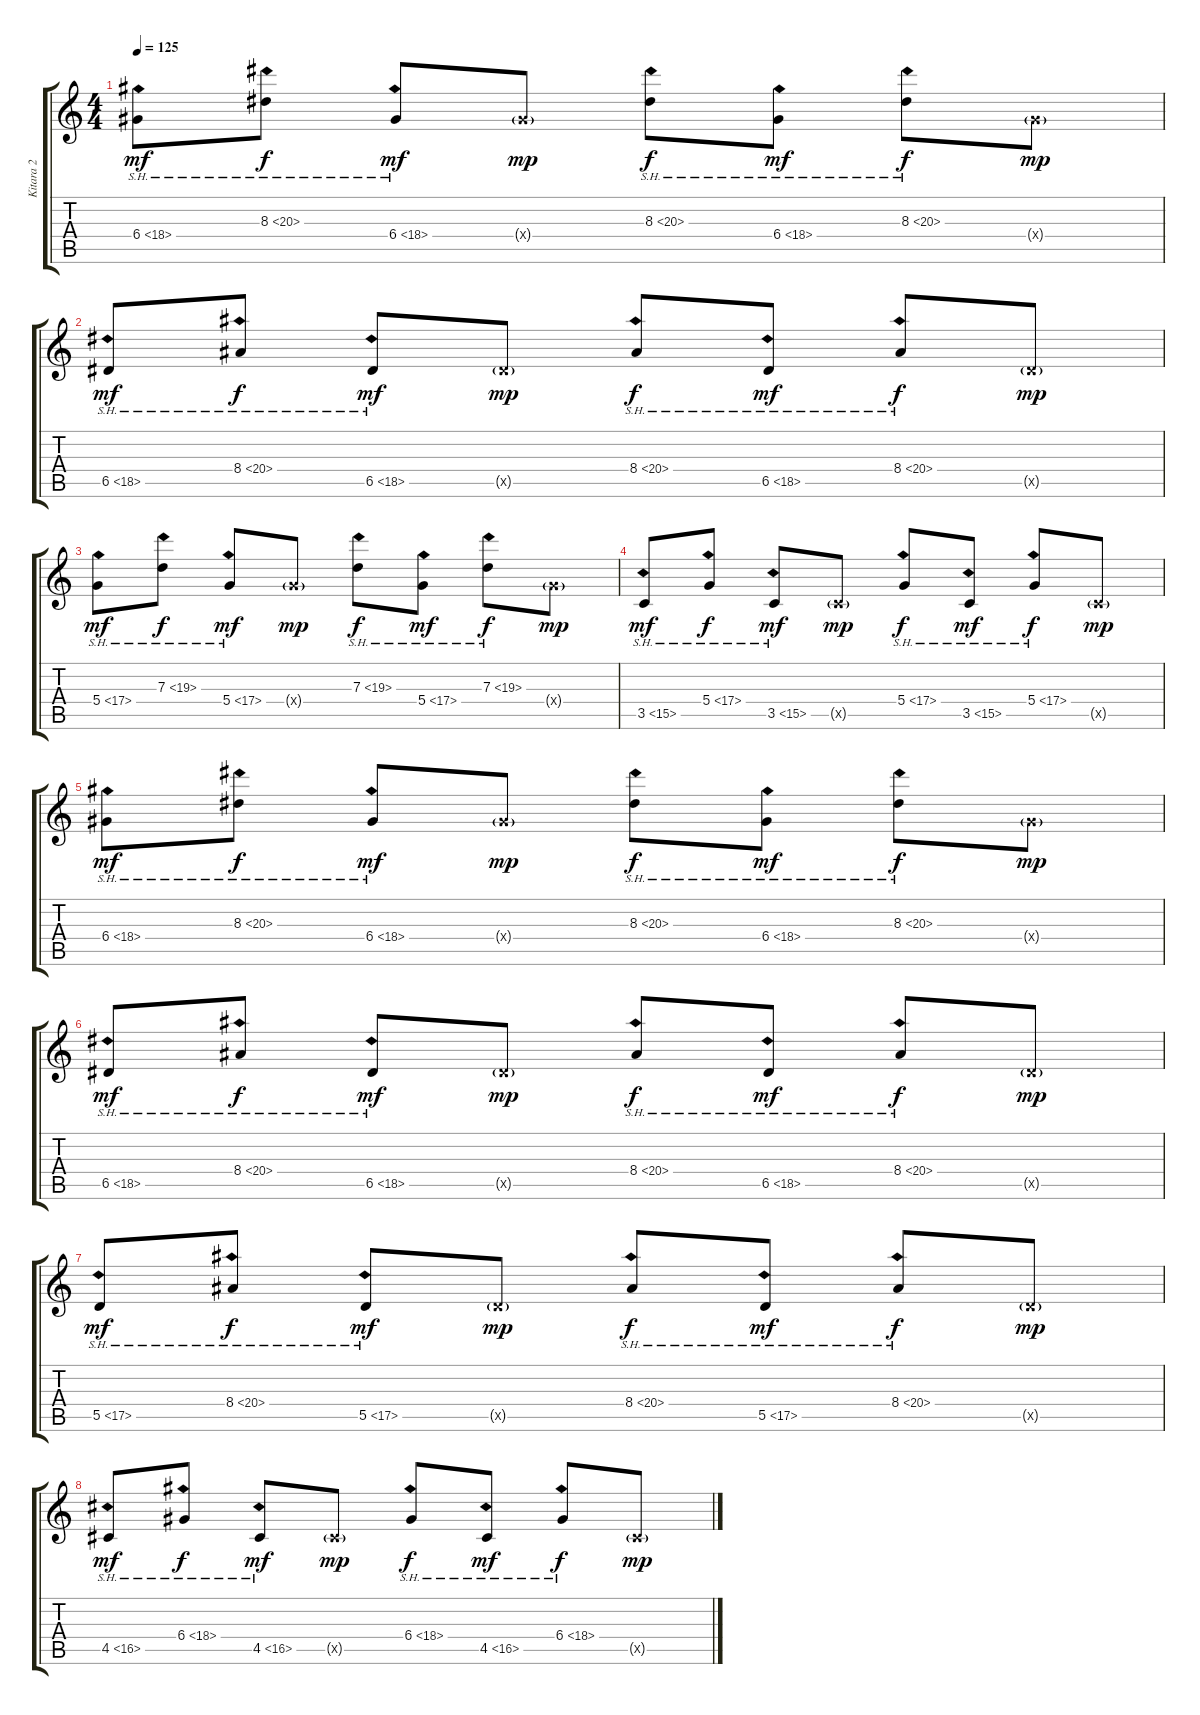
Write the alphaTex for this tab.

\track ("Kitara 2" "Kitara 2") {instrument distortionguitar}
\staff {score tabs}
\tuning (E4 B3 G3 D3 A2 E2) {hide}
\ts (4 4)
\tempo 125
\clef g2
\ks c
6.4{sh 12}.8{dy mf} 8.3{sh 12}.8{dy f} 6.4{sh 12}.8{dy mf} 6.4{g x}.8{dy mp} 8.3{sh 12}.8{dy f} 6.4{sh 12}.8{dy mf} 8.3{sh 12}.8{dy f} 6.4{g x}.8{dy mp} |
6.5{sh 12}.8{dy mf} 8.4{sh 12}.8{dy f} 6.5{sh 12}.8{dy mf} 6.5{g x}.8{dy mp} 8.4{sh 12}.8{dy f} 6.5{sh 12}.8{dy mf} 8.4{sh 12}.8{dy f} 6.5{g x}.8{dy mp} |
5.4{sh 12}.8{dy mf} 7.3{sh 12}.8{dy f} 5.4{sh 12}.8{dy mf} 5.4{g x}.8{dy mp} 7.3{sh 12}.8{dy f} 5.4{sh 12}.8{dy mf} 7.3{sh 12}.8{dy f} 5.4{g x}.8{dy mp} |
3.5{sh 12}.8{dy mf} 5.4{sh 12}.8{dy f} 3.5{sh 12}.8{dy mf} 3.5{g x}.8{dy mp} 5.4{sh 12}.8{dy f} 3.5{sh 12}.8{dy mf} 5.4{sh 12}.8{dy f} 3.5{g x}.8{dy mp} |
6.4{sh 12}.8{dy mf} 8.3{sh 12}.8{dy f} 6.4{sh 12}.8{dy mf} 6.4{g x}.8{dy mp} 8.3{sh 12}.8{dy f} 6.4{sh 12}.8{dy mf} 8.3{sh 12}.8{dy f} 6.4{g x}.8{dy mp} |
6.5{sh 12}.8{dy mf} 8.4{sh 12}.8{dy f} 6.5{sh 12}.8{dy mf} 6.5{g x}.8{dy mp} 8.4{sh 12}.8{dy f} 6.5{sh 12}.8{dy mf} 8.4{sh 12}.8{dy f} 6.5{g x}.8{dy mp} |
5.5{sh 12}.8{dy mf} 8.4{sh 12}.8{dy f} 5.5{sh 12}.8{dy mf} 5.5{g x}.8{dy mp} 8.4{sh 12}.8{dy f} 5.5{sh 12}.8{dy mf} 8.4{sh 12}.8{dy f} 5.5{g x}.8{dy mp} |
4.5{sh 12}.8{dy mf} 6.4{sh 12}.8{dy f} 4.5{sh 12}.8{dy mf} 4.5{g x}.8{dy mp} 6.4{sh 12}.8{dy f} 4.5{sh 12}.8{dy mf} 6.4{sh 12}.8{dy f} 4.5{g x}.8{dy mp}
